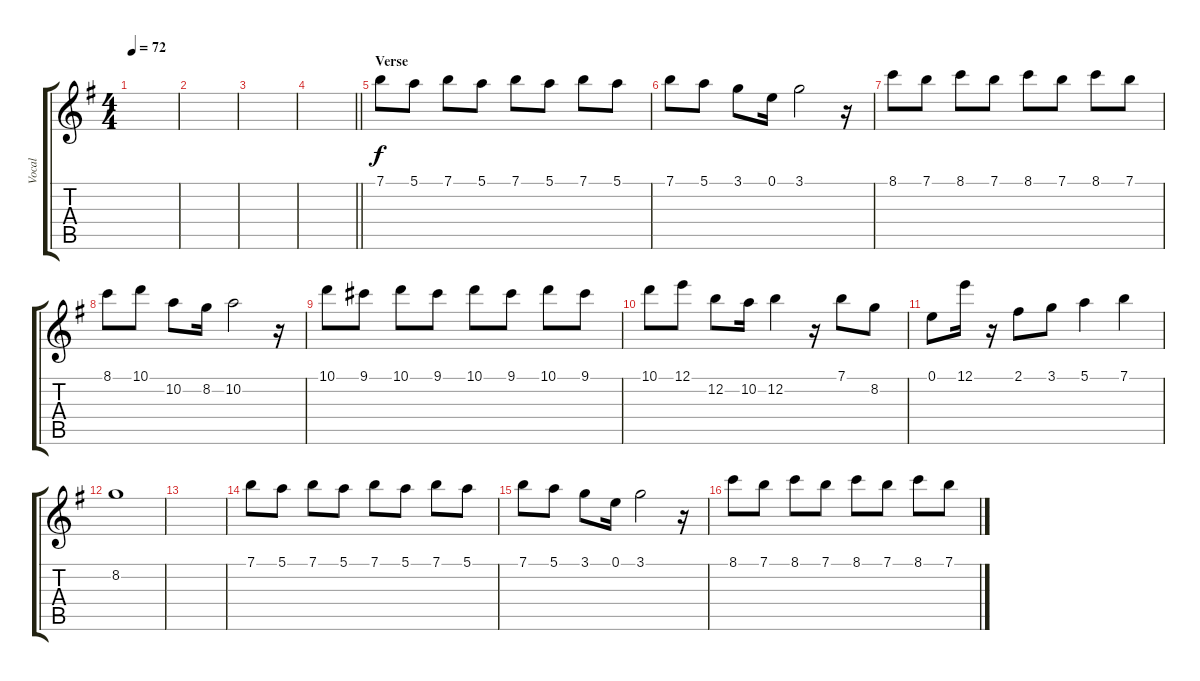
\track ("Vocal" "Vocal") {instrument acousticguitarsteel}
\staff {score tabs}
\tuning (E4 B3 G3 D3 A2 E2) {hide}
\ts (4 4)
\tempo 72
\clef g2
\ks g
|
|
|
\barLineRight lightlight
|
\section ("" "Verse")
7.1.8 5.1.8 7.1.8 5.1.8 7.1.8 5.1.8 7.1.8 5.1.8 |
7.1.8 5.1.8 3.1.8 0.1.16 3.1.2 r.16 |
8.1.8 7.1.8 8.1.8 7.1.8 8.1.8 7.1.8 8.1.8 7.1.8 |
8.1.8 10.1.8 10.2.8 8.2.16 10.2.2 r.16 |
10.1.8 9.1.8 10.1.8 9.1.8 10.1.8 9.1.8 10.1.8 9.1.8 |
10.1.8 12.1.8 12.2.8 10.2.16 12.2.4 r.16 7.1.8 8.2.8 |
0.1.8 12.1.16 r.16 2.1.8 3.1.8 5.1.4 7.1.4 |
8.2.1 |
|
7.1.8 5.1.8 7.1.8 5.1.8 7.1.8 5.1.8 7.1.8 5.1.8 |
7.1.8 5.1.8 3.1.8 0.1.16 3.1.2 r.16 |
8.1.8 7.1.8 8.1.8 7.1.8 8.1.8 7.1.8 8.1.8 7.1.8
